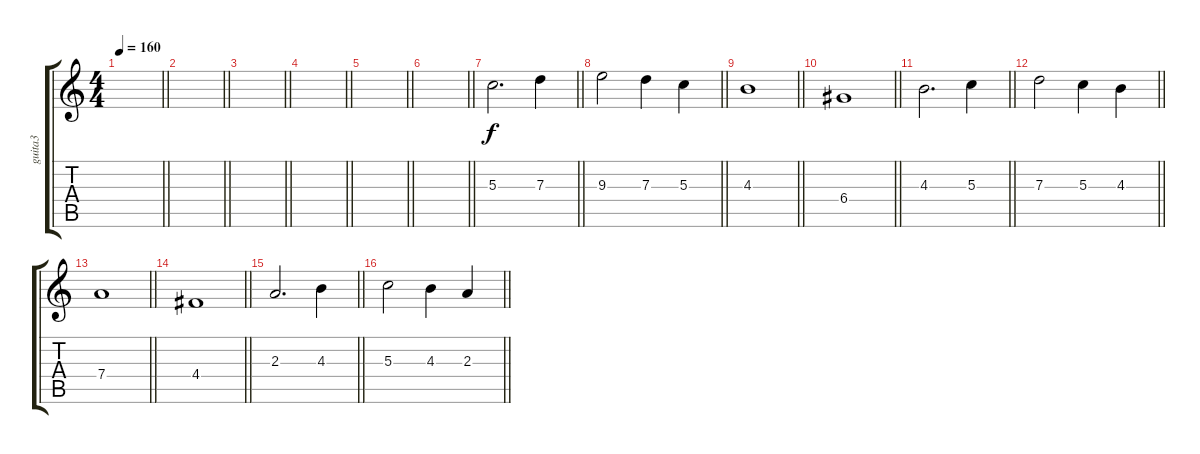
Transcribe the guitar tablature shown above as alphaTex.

\track ("guita3" "guita3") {instrument distortionguitar}
\staff {score tabs}
\tuning (E4 B3 G3 D3 A2 E2) {hide}
\ts (4 4)
\tempo 160
\clef g2
\barLineRight lightlight
\ks c
|
\barLineRight lightlight
|
\barLineRight lightlight
|
\barLineRight lightlight
|
\barLineRight lightlight
|
\barLineRight lightlight
|
\barLineRight lightlight
5.3.2{d} 7.3.4 |
\barLineRight lightlight
9.3.2 7.3.4 5.3.4 |
\barLineRight lightlight
4.3.1 |
\barLineRight lightlight
6.4.1 |
\barLineRight lightlight
4.3.2{d} 5.3.4 |
\barLineRight lightlight
7.3.2 5.3.4 4.3.4 |
\barLineRight lightlight
7.4.1 |
\barLineRight lightlight
4.4.1 |
\barLineRight lightlight
2.3.2{d} 4.3.4 |
\barLineRight lightlight
5.3.2 4.3.4 2.3.4
